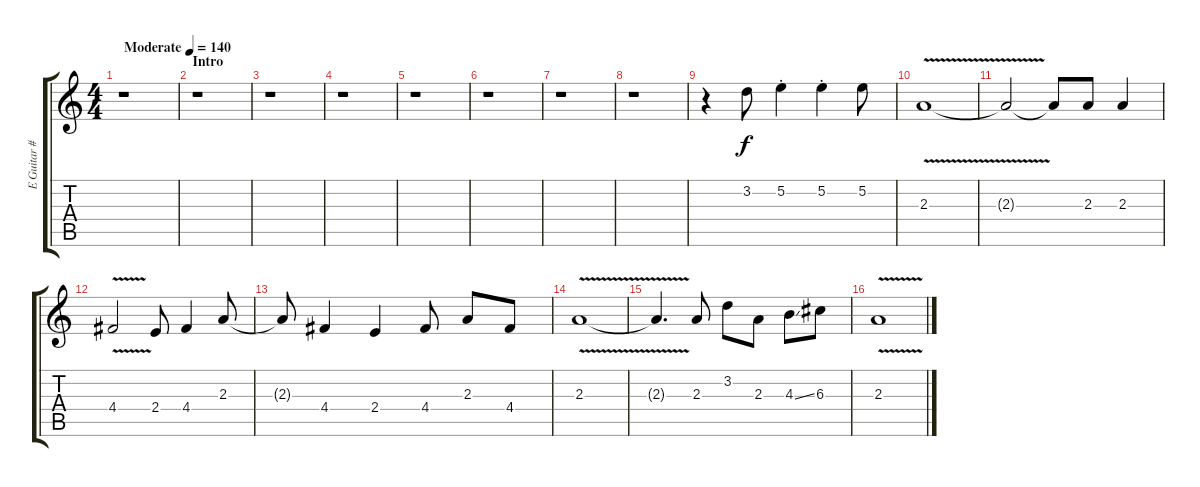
\track ("E Guitar #2" "E Guitar #") {instrument electricguitarjazz}
\staff {score tabs}
\tuning (E4 B3 G3 D3 A2 E2) {hide}
\ts (4 4)
\tempo (140 "Moderate")
\clef g2
\ks c
r.1{dy f instrument electricguitarjazz} |
\section ("" "Intro")
r.1 |
r.1 |
r.1 |
r.1 |
r.1 |
r.1 |
r.1 |
r.4 3.2.8 5.2{st}.4 5.2{st}.4 5.2.8 |
2.3{v}.1 |
2.3{t}.2 2.3{t}.8 2.3.8 2.3.4 |
4.4{v}.2 2.4.8 4.4.4 2.3.8 |
2.3{t}.8 4.4.4 2.4.4 4.4.8 2.3.8 4.4.8 |
2.3{v}.1 |
2.3{t}.4{d} 2.3.8 3.2.8 2.3.8 4.3{ss}.8 6.3.8 |
2.3{v}.1
